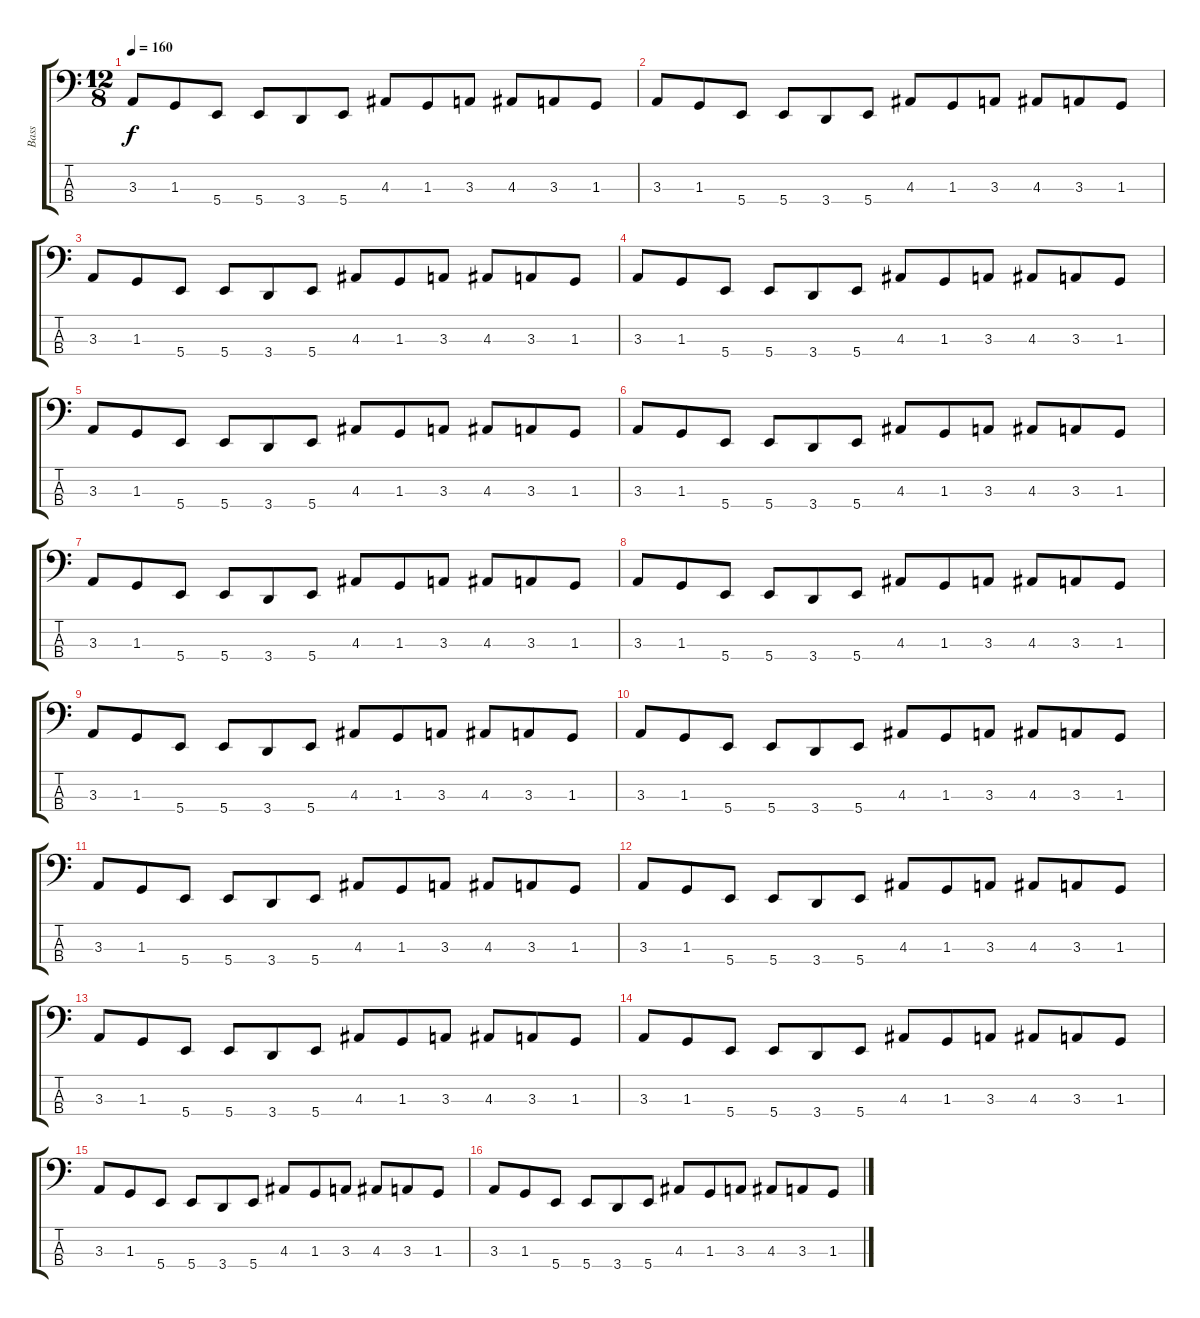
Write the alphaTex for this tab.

\track ("Bass" "Bass") {instrument slapbass2}
\staff {score tabs}
\tuning (E2 B1 Gb1 B0) {hide}
\ts (12 8)
\tempo 160
\clef f4
\ks c
3.3.8{dy f} 1.3.8 5.4.8 5.4.8 3.4.8 5.4.8 4.3.8 1.3.8 3.3.8 4.3.8 3.3.8 1.3.8 |
3.3.8 1.3.8 5.4.8 5.4.8 3.4.8 5.4.8 4.3.8 1.3.8 3.3.8 4.3.8 3.3.8 1.3.8 |
3.3.8 1.3.8 5.4.8 5.4.8 3.4.8 5.4.8 4.3.8 1.3.8 3.3.8 4.3.8 3.3.8 1.3.8 |
3.3.8 1.3.8 5.4.8 5.4.8 3.4.8 5.4.8 4.3.8 1.3.8 3.3.8 4.3.8 3.3.8 1.3.8 |
3.3.8 1.3.8 5.4.8 5.4.8 3.4.8 5.4.8 4.3.8 1.3.8 3.3.8 4.3.8 3.3.8 1.3.8 |
3.3.8 1.3.8 5.4.8 5.4.8 3.4.8 5.4.8 4.3.8 1.3.8 3.3.8 4.3.8 3.3.8 1.3.8 |
3.3.8 1.3.8 5.4.8 5.4.8 3.4.8 5.4.8 4.3.8 1.3.8 3.3.8 4.3.8 3.3.8 1.3.8 |
3.3.8 1.3.8 5.4.8 5.4.8 3.4.8 5.4.8 4.3.8 1.3.8 3.3.8 4.3.8 3.3.8 1.3.8 |
3.3.8 1.3.8 5.4.8 5.4.8 3.4.8 5.4.8 4.3.8 1.3.8 3.3.8 4.3.8 3.3.8 1.3.8 |
3.3.8 1.3.8 5.4.8 5.4.8 3.4.8 5.4.8 4.3.8 1.3.8 3.3.8 4.3.8 3.3.8 1.3.8 |
3.3.8 1.3.8 5.4.8 5.4.8 3.4.8 5.4.8 4.3.8 1.3.8 3.3.8 4.3.8 3.3.8 1.3.8 |
3.3.8 1.3.8 5.4.8 5.4.8 3.4.8 5.4.8 4.3.8 1.3.8 3.3.8 4.3.8 3.3.8 1.3.8 |
3.3.8 1.3.8 5.4.8 5.4.8 3.4.8 5.4.8 4.3.8 1.3.8 3.3.8 4.3.8 3.3.8 1.3.8 |
3.3.8 1.3.8 5.4.8 5.4.8 3.4.8 5.4.8 4.3.8 1.3.8 3.3.8 4.3.8 3.3.8 1.3.8 |
3.3.8 1.3.8 5.4.8 5.4.8 3.4.8 5.4.8 4.3.8 1.3.8 3.3.8 4.3.8 3.3.8 1.3.8 |
3.3.8 1.3.8 5.4.8 5.4.8 3.4.8 5.4.8 4.3.8 1.3.8 3.3.8 4.3.8 3.3.8 1.3.8
